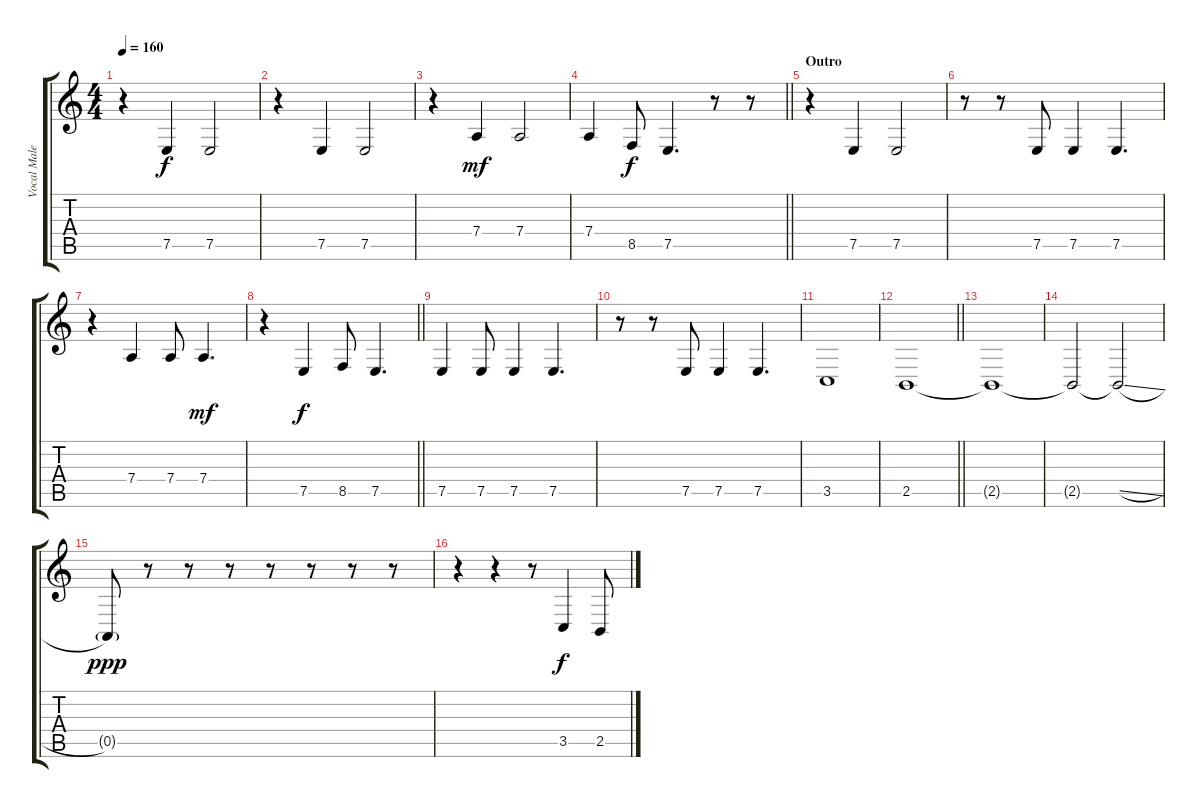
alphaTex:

\track ("Vocal Male" "Vocal Male") {instrument lead2sawtooth}
\staff {score tabs}
\tuning (E4 B3 G3 D3 A2 E2) {hide}
\ts (4 4)
\tempo 160
\clef g2
\ks c
r.4{dy f} 7.5.4 7.5.2 |
r.4 7.5.4 7.5.2 |
r.4 7.4.4{dy mf} 7.4.2 |
\barLineRight lightlight
7.4.4 8.5.8{dy f} 7.5.4{d} r.8 r.8 |
\section ("" "Outro")
r.4 7.5.4 7.5.2 |
r.8 r.8 7.5.8 7.5.4 7.5.4{d} |
r.4 7.4.4 7.4.8 7.4.4{d dy mf} |
\barLineRight lightlight
r.4 7.5.4{dy f} 8.5.8 7.5.4{d} |
7.5.4 7.5.8 7.5.4 7.5.4{d} |
r.8 r.8 7.5.8 7.5.4 7.5.4{d} |
3.5.1 |
\barLineRight lightlight
2.5.1 |
2.5{t}.1 |
2.5{t}.2 2.5{sl t}.2 |
0.5{g}.8{dy ppp} r.8 r.8 r.8 r.8 r.8 r.8 r.8 |
r.4 r.4 r.8 3.5.4{dy f} 2.5.8
